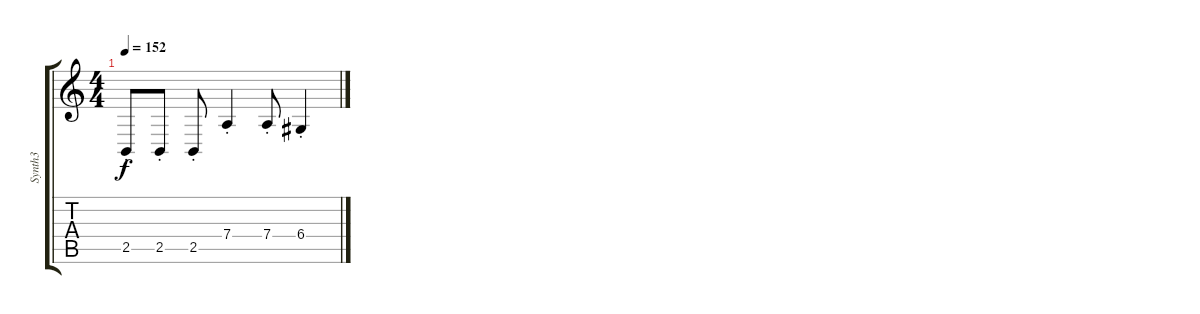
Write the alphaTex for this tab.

\track ("Synth3" "Synth3") {instrument lead2sawtooth}
\staff {score tabs}
\tuning (E4 B3 G3 D3 A2 E2) {hide}
\ts (4 4)
\tempo 152
\clef g2
\ks c
2.5{st}.8{dy f} 2.5{st}.8 2.5{st}.8 7.4{st}.4 7.4{st}.8 6.4{st}.4
